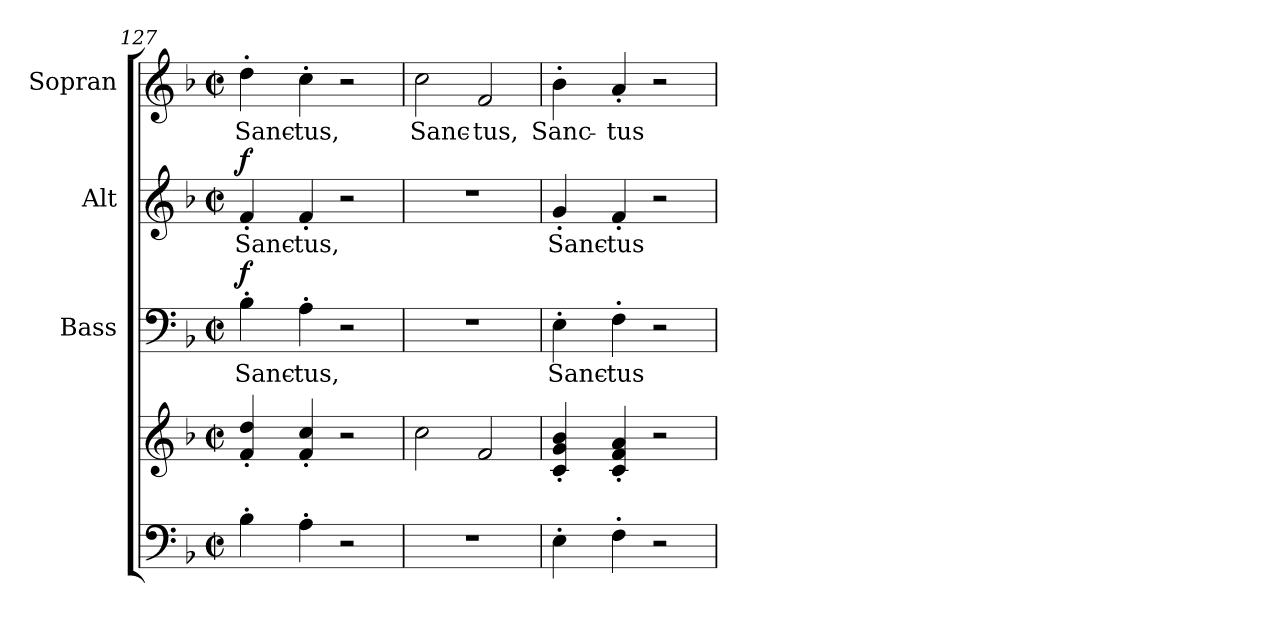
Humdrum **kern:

**kern	**kern	**kern	**text	**dynam	**kern	**text	**dynam	**kern	**text
*part4	*part4	*part3	*part3	*part3	*part2	*part2	*part2	*part1	*part1
*staff5	*staff4	*staff3	*staff3	*staff3	*staff2	*staff2	*staff2	*staff1	*staff1
*	*	*I"Bass	*	*	*I"Alt	*	*	*I"Sopran	*
*	*	*I'B.	*	*	*I'A.	*	*	*I'S.	*
*clefF4	*clefG2	*clefF4	*	*	*clefG2	*	*	*clefG2	*
*k[b-]	*k[b-]	*k[b-]	*	*	*k[b-]	*	*	*k[b-]	*
*F:	*F:	*F:	*	*	*F:	*	*	*F:	*
*M2/2	*M2/2	*M2/2	*	*	*M2/2	*	*	*M2/2	*
*met(c|)	*met(c|)	*met(c|)	*	*	*met(c|)	*	*	*met(c|)	*
=127	=127	=127	=127	=127	=127	=127	=127	=127	=127
!	!	!	!LO:LY:b	!LO:DY:a	!	!LO:LY:b	!LO:DY:a	!	!LO:LY:b
4B-'>\	4f/'< 4dd/'<	4B-'>\	Sanc-	f	4f'</	Sanc-	f	4dd'>\	Sanc-
!	!	!	!LO:LY:b	!	!	!LO:LY:b	!	!	!LO:LY:b
4A'>\	4f/'< 4cc/'<	4A'>\	-tus,	.	4f'</	-tus,	.	4cc'>\	-tus,
2r	2r	2r	.	.	2r	.	.	2r	.
=128	=128	=128	=128	=128	=128	=128	=128	=128	=128
!	!	!	!	!	!	!	!	!	!LO:LY:b
1r	2cc\	1r	.	.	1r	.	.	2cc\	Sanc-
!	!	!	!	!	!	!	!	!	!LO:LY:b
.	2f/	.	.	.	.	.	.	2f/	-tus,
!!LO:LB:g=z
=129	=129	=129	=129	=129	=129	=129	=129	=129	=129
!	!	!	!LO:LY:b	!	!	!LO:LY:b	!	!	!LO:LY:b
4E'>\	4c/'< 4g/'< 4b-/'<	4E'>\	Sanc-	.	4g'</	Sanc-	.	4b-'>\	Sanc-
!	!	!	!LO:LY:b	!	!	!LO:LY:b	!	!	!LO:LY:b
4F'>\	4c/'< 4f/'< 4a/'<	4F'>\	-tus	.	4f'</	-tus	.	4a'</	-tus
2r	2r	2r	.	.	2r	.	.	2r	.
=	=	=	=	=	=	=	=	=	=
*-	*-	*-	*-	*-	*-	*-	*-	*-	*-
